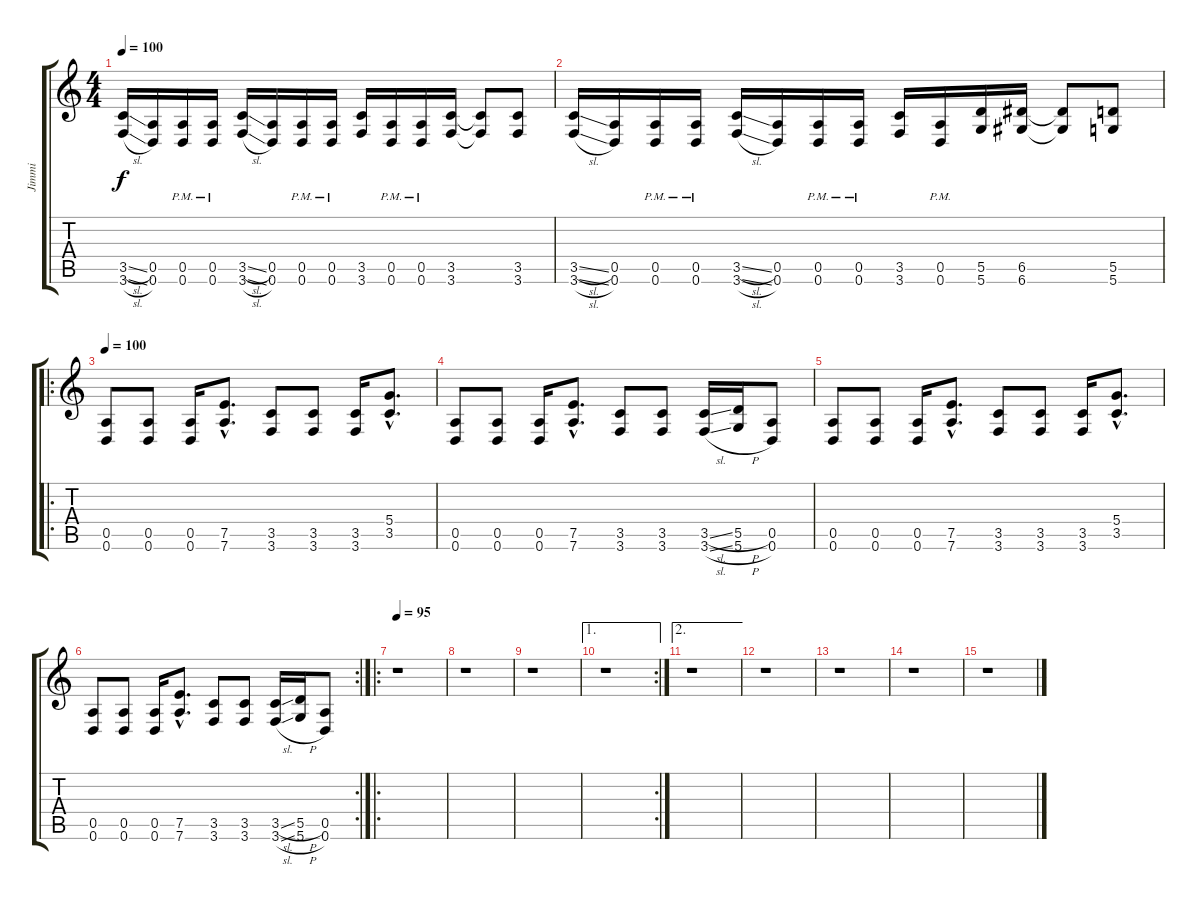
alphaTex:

\track ("Jimmi" "Jimmi") {instrument distortionguitar}
\staff {score tabs}
\tuning (E4 B3 G3 D3 A2 D2) {hide}
\ts (4 4)
\tempo 100
\clef g2
\ks c
(3.5{sl} 3.6{sl}).16{dy f} (0.5 0.6).16 (0.5{pm} 0.6{pm}).16 (0.5{pm} 0.6{pm}).16 (3.5{sl} 3.6{sl}).16 (0.5 0.6).16 (0.5{pm} 0.6{pm}).16 (0.5{pm} 0.6{pm}).16 (3.5 3.6).16 (0.5{pm} 0.6{pm}).16 (0.5{pm} 0.6{pm}).16 (3.5 3.6).16 (3.5{t} 3.6{t}).8 (3.5 3.6).8 |
(3.5{sl} 3.6{sl}).16 (0.5 0.6).16 (0.5{pm} 0.6{pm}).16 (0.5{pm} 0.6{pm}).16 (3.5{sl} 3.6{sl}).16 (0.5 0.6).16 (0.5{pm} 0.6{pm}).16 (0.5{pm} 0.6{pm}).16 (3.5 3.6).16 (0.5{pm} 0.6{pm}).16 (5.5 5.6).16 (6.5 6.6).16 (6.5{t} 6.6{t}).8 (5.5 5.6).8 |
\ro
\tempo 100
(0.5 0.6).8 (0.5 0.6).8 (0.5 0.6).16 (7.5{hac} 7.6{hac}).8{d} (3.5 3.6).8 (3.5 3.6).8 (3.5 3.6).16 (5.4{hac} 3.5{hac}).8{d} |
(0.5 0.6).8 (0.5 0.6).8 (0.5 0.6).16 (7.5{hac} 7.6{hac}).8{d} (3.5 3.6).8 (3.5 3.6).8 (3.5{sl} 3.6{sl}).16 (5.5{h} 5.6{h}).16 (0.5 0.6).8 |
(0.5 0.6).8 (0.5 0.6).8 (0.5 0.6).16 (7.5{hac} 7.6{hac}).8{d} (3.5 3.6).8 (3.5 3.6).8 (3.5 3.6).16 (5.4{hac} 3.5{hac}).8{d} |
\rc 2
(0.5 0.6).8 (0.5 0.6).8 (0.5 0.6).16 (7.5{hac} 7.6{hac}).8{d} (3.5 3.6).8 (3.5 3.6).8 (3.5{sl} 3.6{sl}).16 (5.5{h} 5.6{h}).16 (0.5 0.6).8 |
\ro
\tempo 95
r.1 |
r.1 |
r.1 |
\ae 1
\rc 2
r.1 |
\ae 2
r.1 |
r.1 |
r.1 |
r.1 |
r.1
